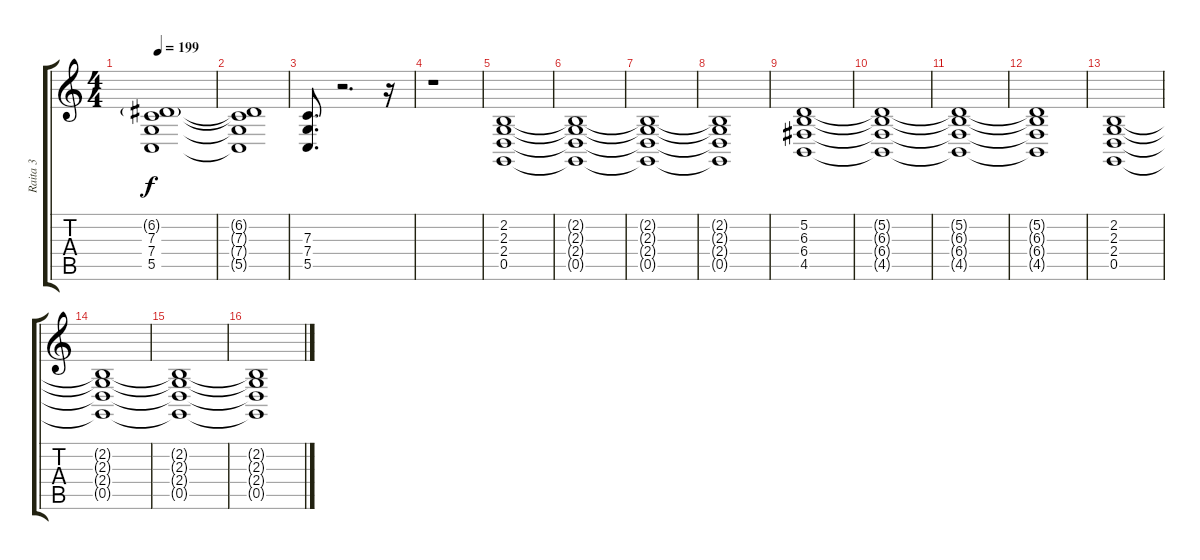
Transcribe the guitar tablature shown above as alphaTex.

\track ("Raita 3" "Raita 3") {instrument stringensemble1}
\staff {score tabs}
\tuning (D4 A3 F3 C3 G2 D2) {hide}
\ts (4 4)
\tempo 199
\clef g2
\ks c
(6.2{g} 7.3 7.4 5.5).1{dy f} |
(6.2{t} 7.3{t} 7.4{t} 5.5{t}).1 |
(7.3 7.4 5.5).8{d} r.2{d} r.16 |
r.1 |
(2.2 2.3 2.4 0.5).1 |
(2.2{t} 2.3{t} 2.4{t} 0.5{t}).1 |
(2.2{t} 2.3{t} 2.4{t} 0.5{t}).1 |
(2.2{t} 2.3{t} 2.4{t} 0.5{t}).1 |
(5.2 6.3 6.4 4.5).1 |
(5.2{t} 6.3{t} 6.4{t} 4.5{t}).1 |
(5.2{t} 6.3{t} 6.4{t} 4.5{t}).1 |
(5.2{t} 6.3{t} 6.4{t} 4.5{t}).1 |
(2.2 2.3 2.4 0.5).1 |
(2.2{t} 2.3{t} 2.4{t} 0.5{t}).1 |
(2.2{t} 2.3{t} 2.4{t} 0.5{t}).1 |
(2.2{t} 2.3{t} 2.4{t} 0.5{t}).1
